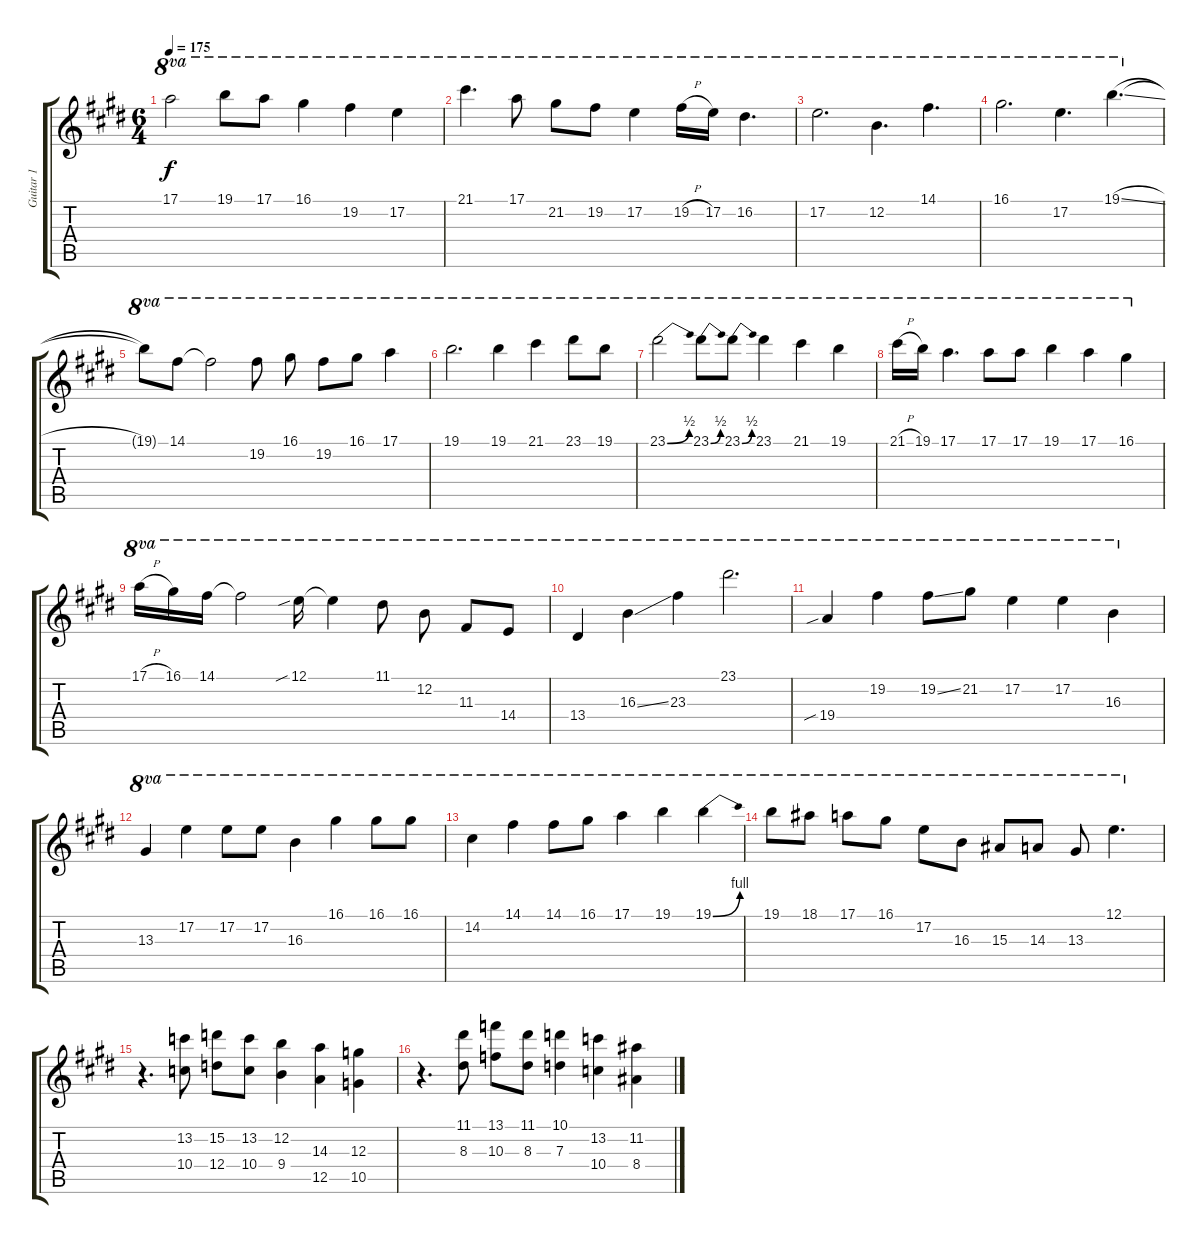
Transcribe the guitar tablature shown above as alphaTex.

\track ("Guitar 1" "Guitar 1") {instrument acousticguitarnylon}
\staff {score tabs}
\tuning (E4 B3 G3 D3 A2 E2) {hide}
\ts (6 4)
\tempo 175
\clef g2
\ks e
17.1.2{ot 8va dy f} 19.1.8{ot 8va} 17.1.8{ot 8va} 16.1.4{ot 8va} 19.2.4{ot 8va} 17.2.4{ot 8va} |
21.1.4{d ot 8va} 17.1.8{ot 8va} 21.2.8{ot 8va} 19.2.8{ot 8va} 17.2.4{ot 8va} 19.2{h}.16{ot 8va} 17.2.16{ot 8va} 16.2.4{d ot 8va} |
17.2.2{d ot 8va} 12.2.4{d ot 8va} 14.1.4{d ot 8va} |
16.1.2{d ot 8va} 17.2.4{d ot 8va} 19.1{sl}.4{d ot 8va} |
19.1{t}.8{ot 8va} 14.1.8{ot 8va} 14.1{t}.2{ot 8va} 19.2.8{ot 8va beam split} 16.1.8{ot 8va} 19.2.8{ot 8va} 16.1.8{ot 8va} 17.1.4{ot 8va} |
19.1.2{d ot 8va} 19.1.4{ot 8va} 21.1.4{ot 8va} 23.1.8{ot 8va} 19.1.8{ot 8va} |
23.1{be (bend 0 0 60 2)}.2{ot 8va} 23.1{be (bend 0 0 60 2)}.8{ot 8va} 23.1{be (bend 0 0 60 2)}.8{ot 8va} 23.1.4{ot 8va} 21.1.4{ot 8va} 19.1.4{ot 8va} |
21.1{h}.16{ot 8va} 19.1.16{ot 8va} 17.1.4{d ot 8va} 17.1.8{ot 8va} 17.1.8{ot 8va} 19.1.4{ot 8va} 17.1.4{ot 8va} 16.1.4{ot 8va} |
17.1{h}.16{ot 8va} 16.1.16{ot 8va} 14.1.16{ot 8va} 14.1{t}.2{ot 8va} 12.1{sib}.16{ot 8va} 12.1{t}.4{ot 8va} 11.1.8{ot 8va beam split} 12.2.8{ot 8va} 11.3.8{ot 8va} 14.4.8{ot 8va} |
13.4.4{ot 8va} 16.3{ss}.4{ot 8va} 23.3.4{ot 8va} 23.1.2{d ot 8va} |
19.4{sib}.4{ot 8va} 19.2.4{ot 8va} 19.2{ss}.8{ot 8va} 21.2.8{ot 8va} 17.2.4{ot 8va} 17.2.4{ot 8va} 16.3.4{ot 8va} |
13.3.4{ot 8va} 17.2.4{ot 8va} 17.2.8{ot 8va} 17.2.8{ot 8va} 16.3.4{ot 8va} 16.1.4{ot 8va} 16.1.8{ot 8va} 16.1.8{ot 8va} |
14.2.4{ot 8va} 14.1.4{ot 8va} 14.1.8{ot 8va} 16.1.8{ot 8va} 17.1.4{ot 8va} 19.1.4{ot 8va} 19.1{be (bend 0 0 60 4)}.4{ot 8va} |
19.1.8{ot 8va} 18.1.8{ot 8va} 17.1.8{ot 8va} 16.1.8{ot 8va} 17.2.8{ot 8va} 16.3.8{ot 8va} 15.3.8{ot 8va} 14.3.8{ot 8va} 13.3.8{ot 8va} 12.1.4{d ot 8va} |
r.4{d} (13.2 10.4).8 (15.2 12.4).8 (13.2 10.4).8 (12.2 9.4).4 (14.3 12.5).4 (12.3 10.5).4 |
r.4{d} (11.1 8.3).8 (13.1 10.3).8 (11.1 8.3).8 (10.1 7.3).4 (13.2 10.4).4 (11.2 8.4).4
